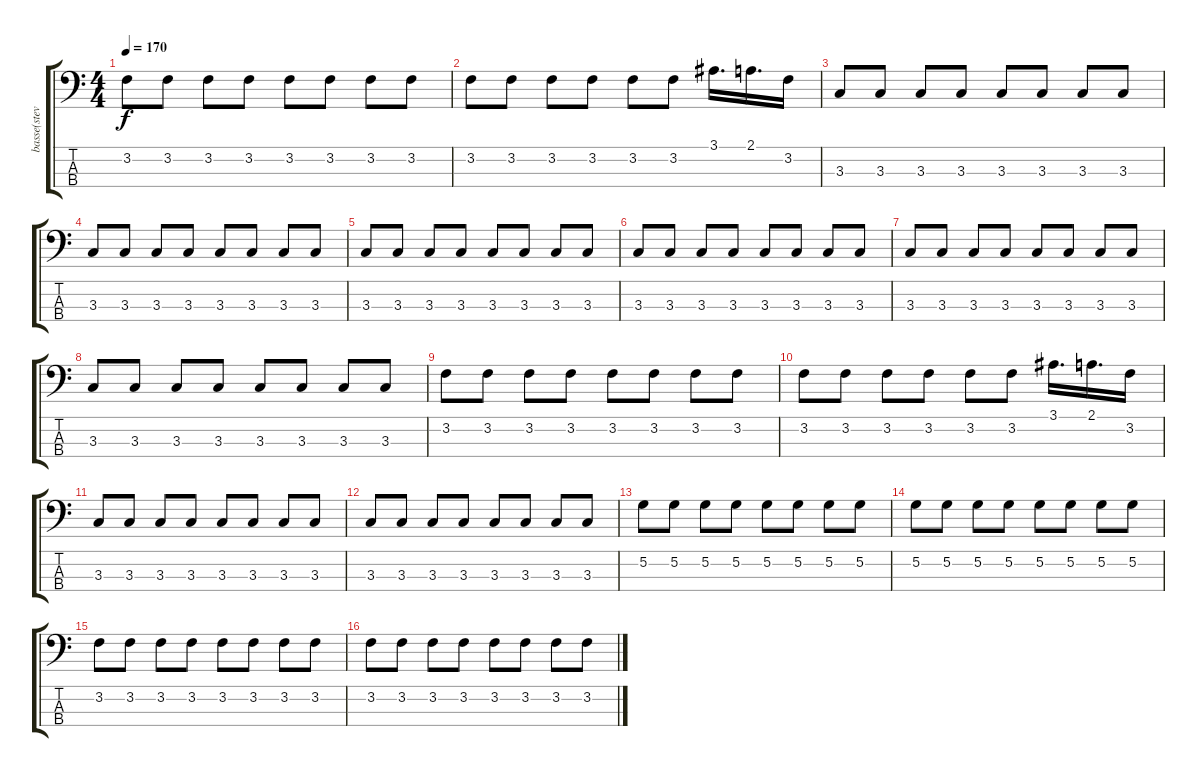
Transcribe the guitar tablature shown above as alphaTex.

\track ("basse(steve)" "basse(stev") {instrument electricbasspick}
\staff {score tabs}
\tuning (G2 D2 A1 E1) {hide}
\ts (4 4)
\tempo 170
\clef f4
\ks c
3.2.8{dy f} 3.2.8 3.2.8 3.2.8 3.2.8 3.2.8 3.2.8 3.2.8 |
3.2.8 3.2.8 3.2.8 3.2.8 3.2.8 3.2.8 3.1.16{d} 2.1.16{d} 3.2.16 |
3.3.8 3.3.8 3.3.8 3.3.8 3.3.8 3.3.8 3.3.8 3.3.8 |
3.3.8 3.3.8 3.3.8 3.3.8 3.3.8 3.3.8 3.3.8 3.3.8 |
3.3.8 3.3.8 3.3.8 3.3.8 3.3.8 3.3.8 3.3.8 3.3.8 |
3.3.8 3.3.8 3.3.8 3.3.8 3.3.8 3.3.8 3.3.8 3.3.8 |
3.3.8 3.3.8 3.3.8 3.3.8 3.3.8 3.3.8 3.3.8 3.3.8 |
3.3.8 3.3.8 3.3.8 3.3.8 3.3.8 3.3.8 3.3.8 3.3.8 |
3.2.8 3.2.8 3.2.8 3.2.8 3.2.8 3.2.8 3.2.8 3.2.8 |
3.2.8 3.2.8 3.2.8 3.2.8 3.2.8 3.2.8 3.1.16{d} 2.1.16{d} 3.2.16 |
3.3.8 3.3.8 3.3.8 3.3.8 3.3.8 3.3.8 3.3.8 3.3.8 |
3.3.8 3.3.8 3.3.8 3.3.8 3.3.8 3.3.8 3.3.8 3.3.8 |
5.2.8 5.2.8 5.2.8 5.2.8 5.2.8 5.2.8 5.2.8 5.2.8 |
5.2.8 5.2.8 5.2.8 5.2.8 5.2.8 5.2.8 5.2.8 5.2.8 |
3.2.8 3.2.8 3.2.8 3.2.8 3.2.8 3.2.8 3.2.8 3.2.8 |
3.2.8 3.2.8 3.2.8 3.2.8 3.2.8 3.2.8 3.2.8 3.2.8
